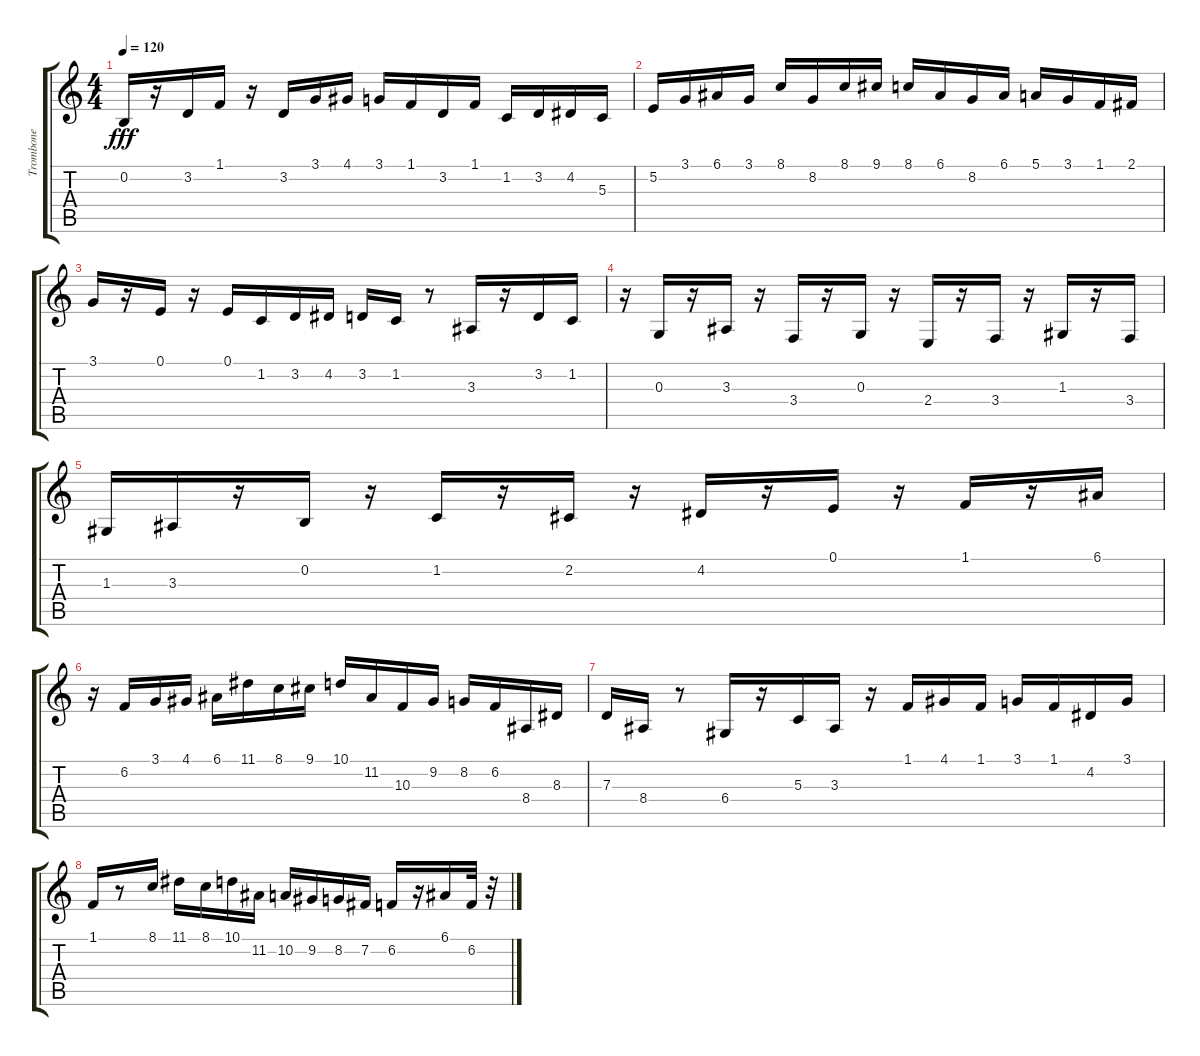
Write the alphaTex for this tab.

\track ("Trombone" "Trombone") {instrument trombone}
\staff {score tabs}
\tuning (E4 B3 G3 D3 A2 E2) {hide}
\ts (4 4)
\tempo 120
\clef g2
\ks c
0.2.16{dy fff} r.16 3.2.16 1.1.16 r.16 3.2.16 3.1.16 4.1.16 3.1.16 1.1.16 3.2.16 1.1.16 1.2.16 3.2.16 4.2.16 5.3.16 |
5.2.16 3.1.16 6.1.16 3.1.16 8.1.16 8.2.16 8.1.16 9.1.16 8.1.16 6.1.16 8.2.16 6.1.16 5.1.16 3.1.16 1.1.16 2.1.16 |
3.1.16 r.16 0.1.16 r.16 0.1.16 1.2.16 3.2.16 4.2.16 3.2.16 1.2.16 r.8 3.3.16 r.16 3.2.16 1.2.16 |
r.16 0.3.16 r.16 3.3.16 r.16 3.4.16 r.16 0.3.16 r.16 2.4.16 r.16 3.4.16 r.16 1.3.16 r.16 3.4.16 |
1.3.16 3.3.16 r.16 0.2.16 r.16 1.2.16 r.16 2.2.16 r.16 4.2.16 r.16 0.1.16 r.16 1.1.16 r.16 6.1.16 |
r.16 6.2.16 3.1.16 4.1.16 6.1.16 11.1.16 8.1.16 9.1.16 10.1.16 11.2.16 10.3.16 9.2.16 8.2.16 6.2.16 8.4.16 8.3.16 |
7.3.16 8.4.16 r.8 6.4.16 r.16 5.3.16 3.3.16 r.16 1.1.16 4.1.16 1.1.16 3.1.16 1.1.16 4.2.16 3.1.16 |
1.1.16 r.8 8.1.16 11.1.16 8.1.16 10.1.16 11.2.16 10.2.16 9.2.16 8.2.16 7.2.16 6.2.16 r.16 6.1.16 6.2.32 r.32
